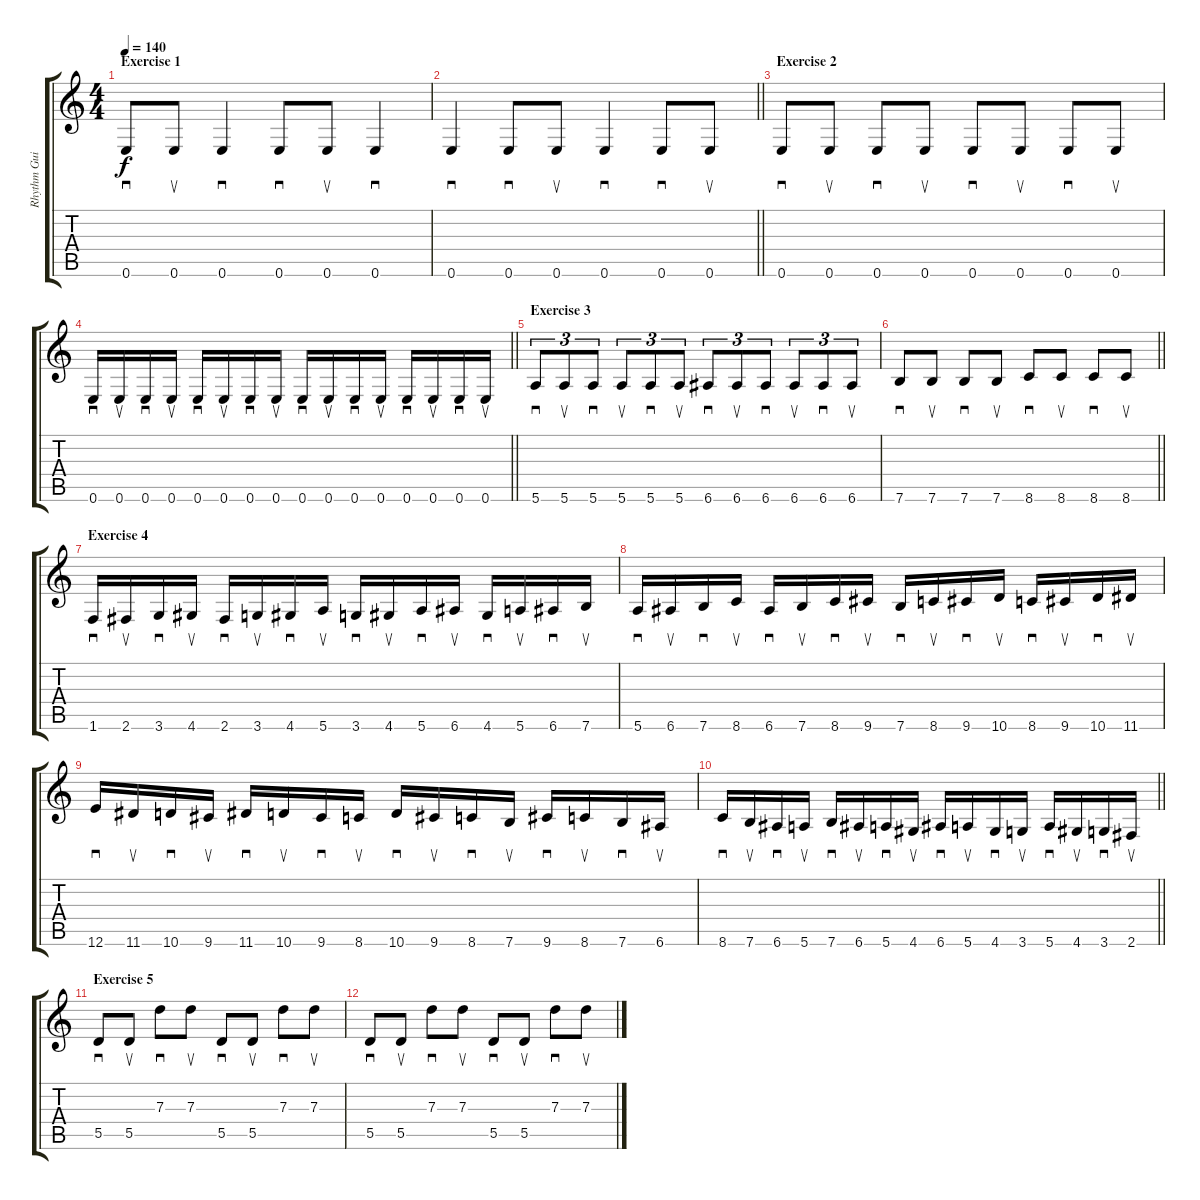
\track ("Rhythm Guitar" "Rhythm Gui") {instrument distortionguitar}
\staff {score tabs}
\tuning (E4 B3 G3 D3 A2 E2) {hide}
\ts (4 4)
\section ("" "Exercise 1")
\tempo 140
\clef g2
\ks c
0.6.8{sd dy f instrument distortionguitar} 0.6.8{su} 0.6.4{sd} 0.6.8{sd} 0.6.8{su} 0.6.4{sd} |
\barLineRight lightlight
0.6.4{sd} 0.6.8{sd} 0.6.8{su} 0.6.4{sd} 0.6.8{sd} 0.6.8{su} |
\section ("" "Exercise 2")
0.6.8{sd} 0.6.8{su} 0.6.8{sd} 0.6.8{su} 0.6.8{sd} 0.6.8{su} 0.6.8{sd} 0.6.8{su} |
\barLineRight lightlight
0.6.16{sd} 0.6.16{su} 0.6.16{sd} 0.6.16{su} 0.6.16{sd} 0.6.16{su} 0.6.16{sd} 0.6.16{su} 0.6.16{sd} 0.6.16{su} 0.6.16{sd} 0.6.16{su} 0.6.16{sd} 0.6.16{su} 0.6.16{sd} 0.6.16{su} |
\section ("" "Exercise 3")
5.6.8{sd tu (3 2)} 5.6.8{su tu (3 2)} 5.6.8{sd tu (3 2)} 5.6.8{su tu (3 2)} 5.6.8{sd tu (3 2)} 5.6.8{su tu (3 2)} 6.6.8{sd tu (3 2)} 6.6.8{su tu (3 2)} 6.6.8{sd tu (3 2)} 6.6.8{su tu (3 2)} 6.6.8{sd tu (3 2)} 6.6.8{su tu (3 2)} |
\barLineRight lightlight
7.6.8{sd} 7.6.8{su} 7.6.8{sd} 7.6.8{su} 8.6.8{sd} 8.6.8{su} 8.6.8{sd} 8.6.8{su} |
\section ("" "Exercise 4")
1.6.16{sd} 2.6.16{su} 3.6.16{sd} 4.6.16{su} 2.6.16{sd} 3.6.16{su} 4.6.16{sd} 5.6.16{su} 3.6.16{sd} 4.6.16{su} 5.6.16{sd} 6.6.16{su} 4.6.16{sd} 5.6.16{su} 6.6.16{sd} 7.6.16{su} |
5.6.16{sd} 6.6.16{su} 7.6.16{sd} 8.6.16{su} 6.6.16{sd} 7.6.16{su} 8.6.16{sd} 9.6.16{su} 7.6.16{sd} 8.6.16{su} 9.6.16{sd} 10.6.16{su} 8.6.16{sd} 9.6.16{su} 10.6.16{sd} 11.6.16{su} |
12.6.16{sd} 11.6.16{su} 10.6.16{sd} 9.6.16{su} 11.6.16{sd} 10.6.16{su} 9.6.16{sd} 8.6.16{su} 10.6.16{sd} 9.6.16{su} 8.6.16{sd} 7.6.16{su} 9.6.16{sd} 8.6.16{su} 7.6.16{sd} 6.6.16{su} |
\barLineRight lightlight
8.6.16{sd} 7.6.16{su} 6.6.16{sd} 5.6.16{su} 7.6.16{sd} 6.6.16{su} 5.6.16{sd} 4.6.16{su} 6.6.16{sd} 5.6.16{su} 4.6.16{sd} 3.6.16{su} 5.6.16{sd} 4.6.16{su} 3.6.16{sd} 2.6.16{su} |
\section ("" "Exercise 5")
5.5.8{sd} 5.5.8{su} 7.3.8{sd} 7.3.8{su} 5.5.8{sd} 5.5.8{su} 7.3.8{sd} 7.3.8{su} |
5.5.8{sd} 5.5.8{su} 7.3.8{sd} 7.3.8{su} 5.5.8{sd} 5.5.8{su} 7.3.8{sd} 7.3.8{su}
